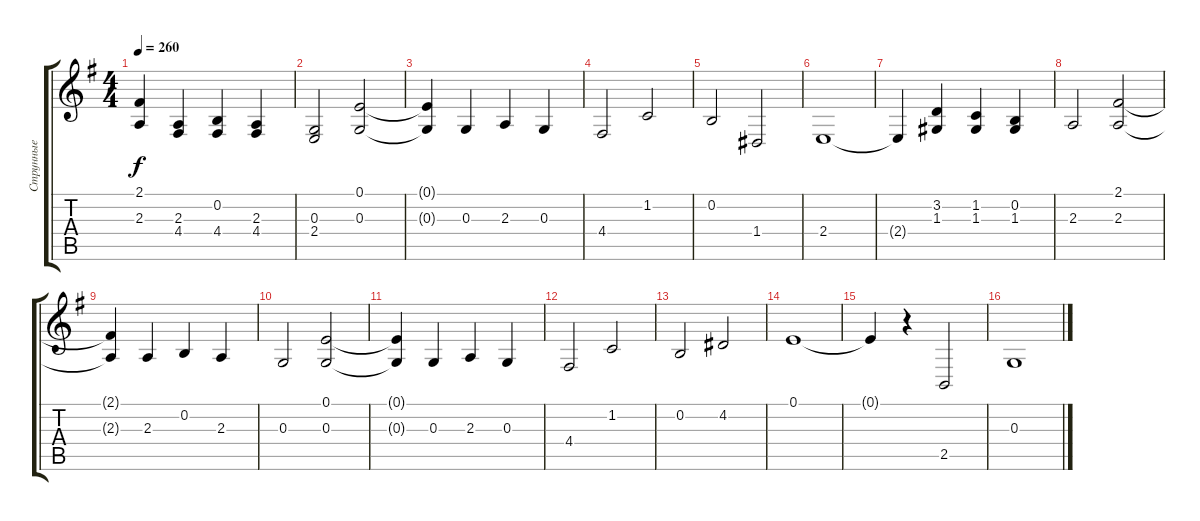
\track ("Струнные" "Струнные") {instrument flute}
\staff {score tabs}
\tuning (E4 B3 G3 D3 A2 E2) {hide}
\ts (4 4)
\tempo 260
\clef g2
\ks g
(2.1{t} 2.3{t}).4{dy f} (2.3 4.4).4 (0.2 4.4).4 (2.3 4.4).4 |
(0.3 2.4).2 (0.1 0.3).2 |
(0.1{t} 0.3{t}).4 0.3.4 2.3.4 0.3.4 |
4.4.2 1.2.2 |
0.2.2 1.4.2 |
2.4.1 |
2.4{t}.4 (3.2 1.3).4 (1.2 1.3).4 (0.2 1.3).4 |
2.3.2 (2.1 2.3).2 |
(2.1{t} 2.3{t}).4 2.3.4 0.2.4 2.3.4 |
0.3.2 (0.1 0.3).2 |
(0.1{t} 0.3{t}).4 0.3.4 2.3.4 0.3.4 |
4.4.2 1.2.2 |
0.2.2 4.2.2 |
0.1.1 |
0.1{t}.4 r.4 2.5.2 |
0.3.1
